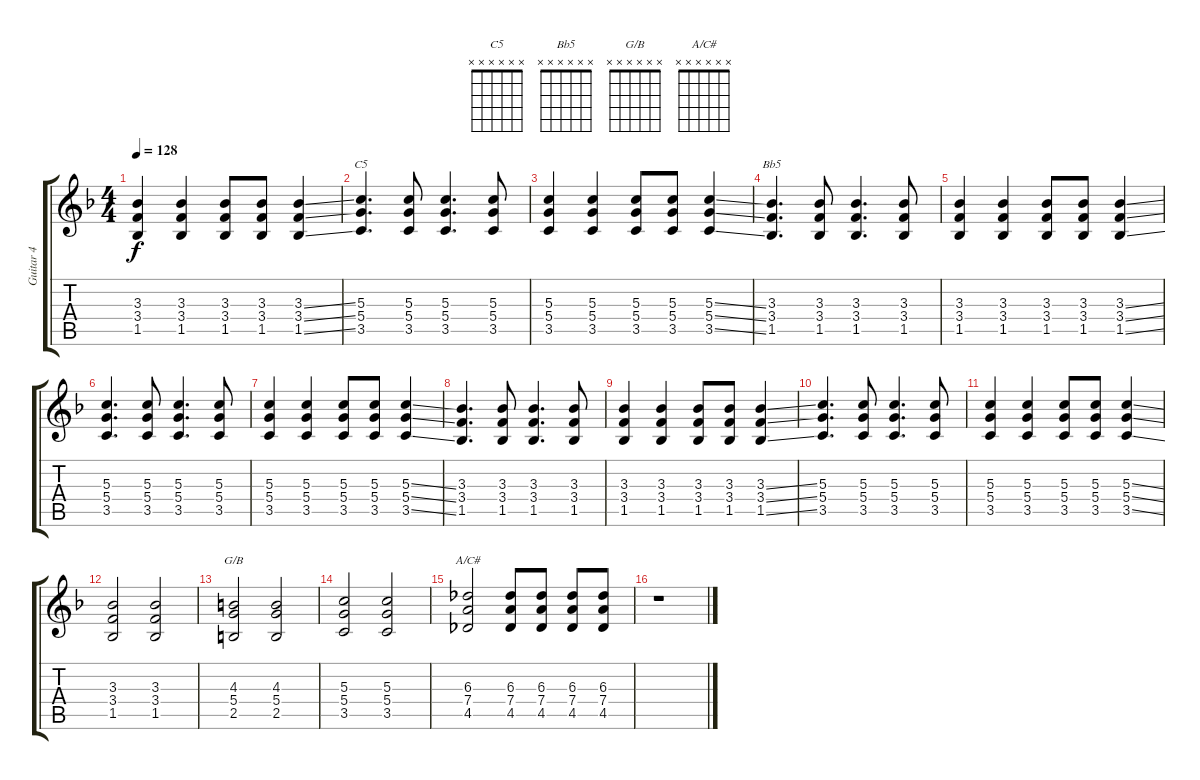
\track ("Guitar 4" "Guitar 4") {instrument distortionguitar}
\staff {score tabs}
\tuning (E4 B3 G3 D3 A2 D2) {hide}
\chord ("C5" x x x x x x)
\chord ("Bb5" x x x x x x)
\chord ("G/B" x x x x x x)
\chord ("A/C#" x x x x x x)
\ts (4 4)
\tempo 128
\clef g2
\ks dminor
(3.3 3.4 1.5).4{dy f} (3.3 3.4 1.5).4 (3.3 3.4 1.5).8 (3.3 3.4 1.5).8 (3.3{ss} 3.4{ss} 1.5{ss}).4 |
(5.3 5.4 3.5).4{d ch "C5"} (5.3 5.4 3.5).8 (5.3 5.4 3.5).4{d} (5.3 5.4 3.5).8 |
(5.3 5.4 3.5).4 (5.3 5.4 3.5).4 (5.3 5.4 3.5).8 (5.3 5.4 3.5).8 (5.3{ss} 5.4{ss} 3.5{ss}).4 |
(3.3 3.4 1.5).4{d ch "Bb5"} (3.3 3.4 1.5).8 (3.3 3.4 1.5).4{d} (3.3 3.4 1.5).8 |
(3.3 3.4 1.5).4 (3.3 3.4 1.5).4 (3.3 3.4 1.5).8 (3.3 3.4 1.5).8 (3.3{ss} 3.4{ss} 1.5{ss}).4 |
(5.3 5.4 3.5).4{d} (5.3 5.4 3.5).8 (5.3 5.4 3.5).4{d} (5.3 5.4 3.5).8 |
(5.3 5.4 3.5).4 (5.3 5.4 3.5).4 (5.3 5.4 3.5).8 (5.3 5.4 3.5).8 (5.3{ss} 5.4{ss} 3.5{ss}).4 |
(3.3 3.4 1.5).4{d} (3.3 3.4 1.5).8 (3.3 3.4 1.5).4{d} (3.3 3.4 1.5).8 |
(3.3 3.4 1.5).4 (3.3 3.4 1.5).4 (3.3 3.4 1.5).8 (3.3 3.4 1.5).8 (3.3{ss} 3.4{ss} 1.5{ss}).4 |
(5.3 5.4 3.5).4{d} (5.3 5.4 3.5).8 (5.3 5.4 3.5).4{d} (5.3 5.4 3.5).8 |
(5.3 5.4 3.5).4 (5.3 5.4 3.5).4 (5.3 5.4 3.5).8 (5.3 5.4 3.5).8 (5.3{ss} 5.4{ss} 3.5{ss}).4 |
(3.3 3.4 1.5).2 (3.3 3.4 1.5).2 |
(4.3 5.4 2.5).2{ch "G/B"} (4.3 5.4 2.5).2 |
(5.3 5.4 3.5).2 (5.3 5.4 3.5).2 |
(6.3 7.4 4.5).2{ch "A/C#"} (6.3 7.4 4.5).8 (6.3 7.4 4.5).8 (6.3 7.4 4.5).8 (6.3 7.4 4.5).8 |
r.1
